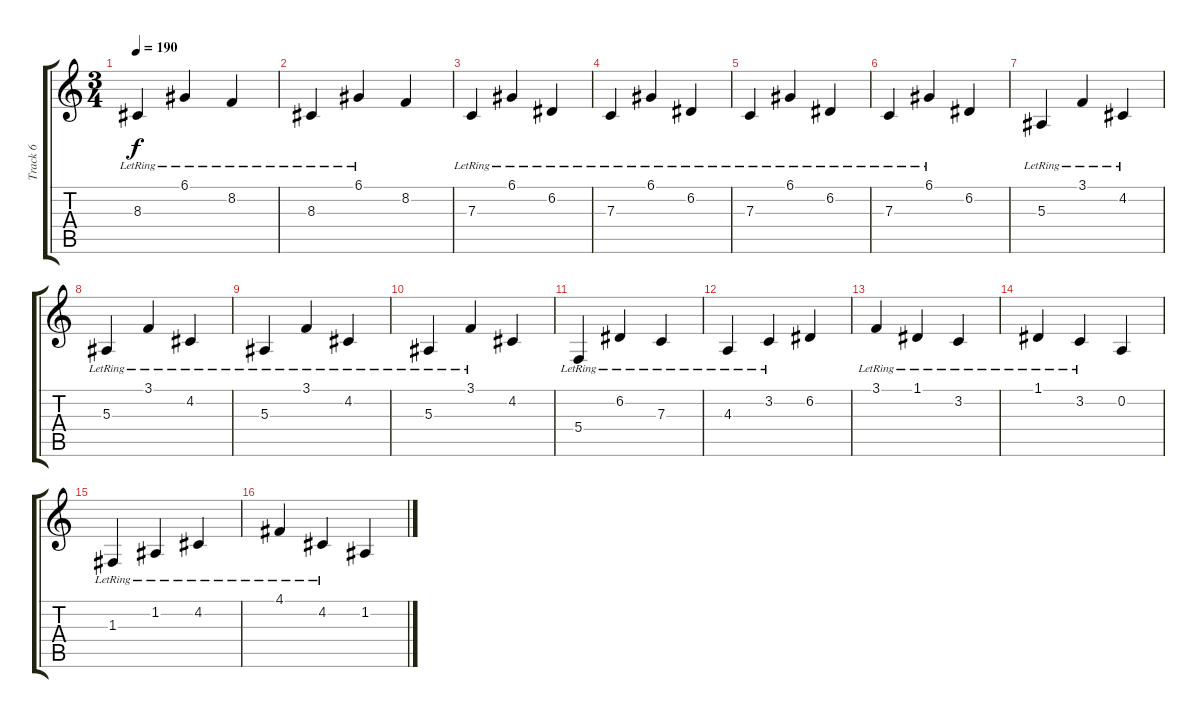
\track ("Track 6" "Track 6") {instrument acousticgrandpiano}
\staff {score tabs}
\tuning (D4 A3 F3 C3 G2 C2) {hide}
\ts (3 4)
\tempo 190
\clef g2
\ks c
8.3{lr}.4{dy f} 6.1{lr}.4 8.2{lr}.4 |
8.3{lr}.4 6.1{lr}.4 8.2.4 |
7.3{lr}.4 6.1{lr}.4 6.2{lr}.4 |
7.3{lr}.4 6.1{lr}.4 6.2{lr}.4 |
7.3{lr}.4 6.1{lr}.4 6.2{lr}.4 |
7.3{lr}.4 6.1{lr}.4 6.2.4 |
5.3{lr}.4 3.1{lr}.4 4.2{lr}.4 |
5.3{lr}.4 3.1{lr}.4 4.2{lr}.4 |
5.3{lr}.4 3.1{lr}.4 4.2{lr}.4 |
5.3{lr}.4 3.1{lr}.4 4.2.4 |
5.4{lr}.4 6.2{lr}.4 7.3{lr}.4 |
4.3{lr}.4 3.2{lr}.4 6.2.4 |
3.1{lr}.4 1.1{lr}.4 3.2{lr}.4 |
1.1{lr}.4 3.2{lr}.4 0.2.4 |
1.3{lr}.4 1.2{lr}.4 4.2{lr}.4 |
4.1{lr}.4 4.2{lr}.4 1.2.4
